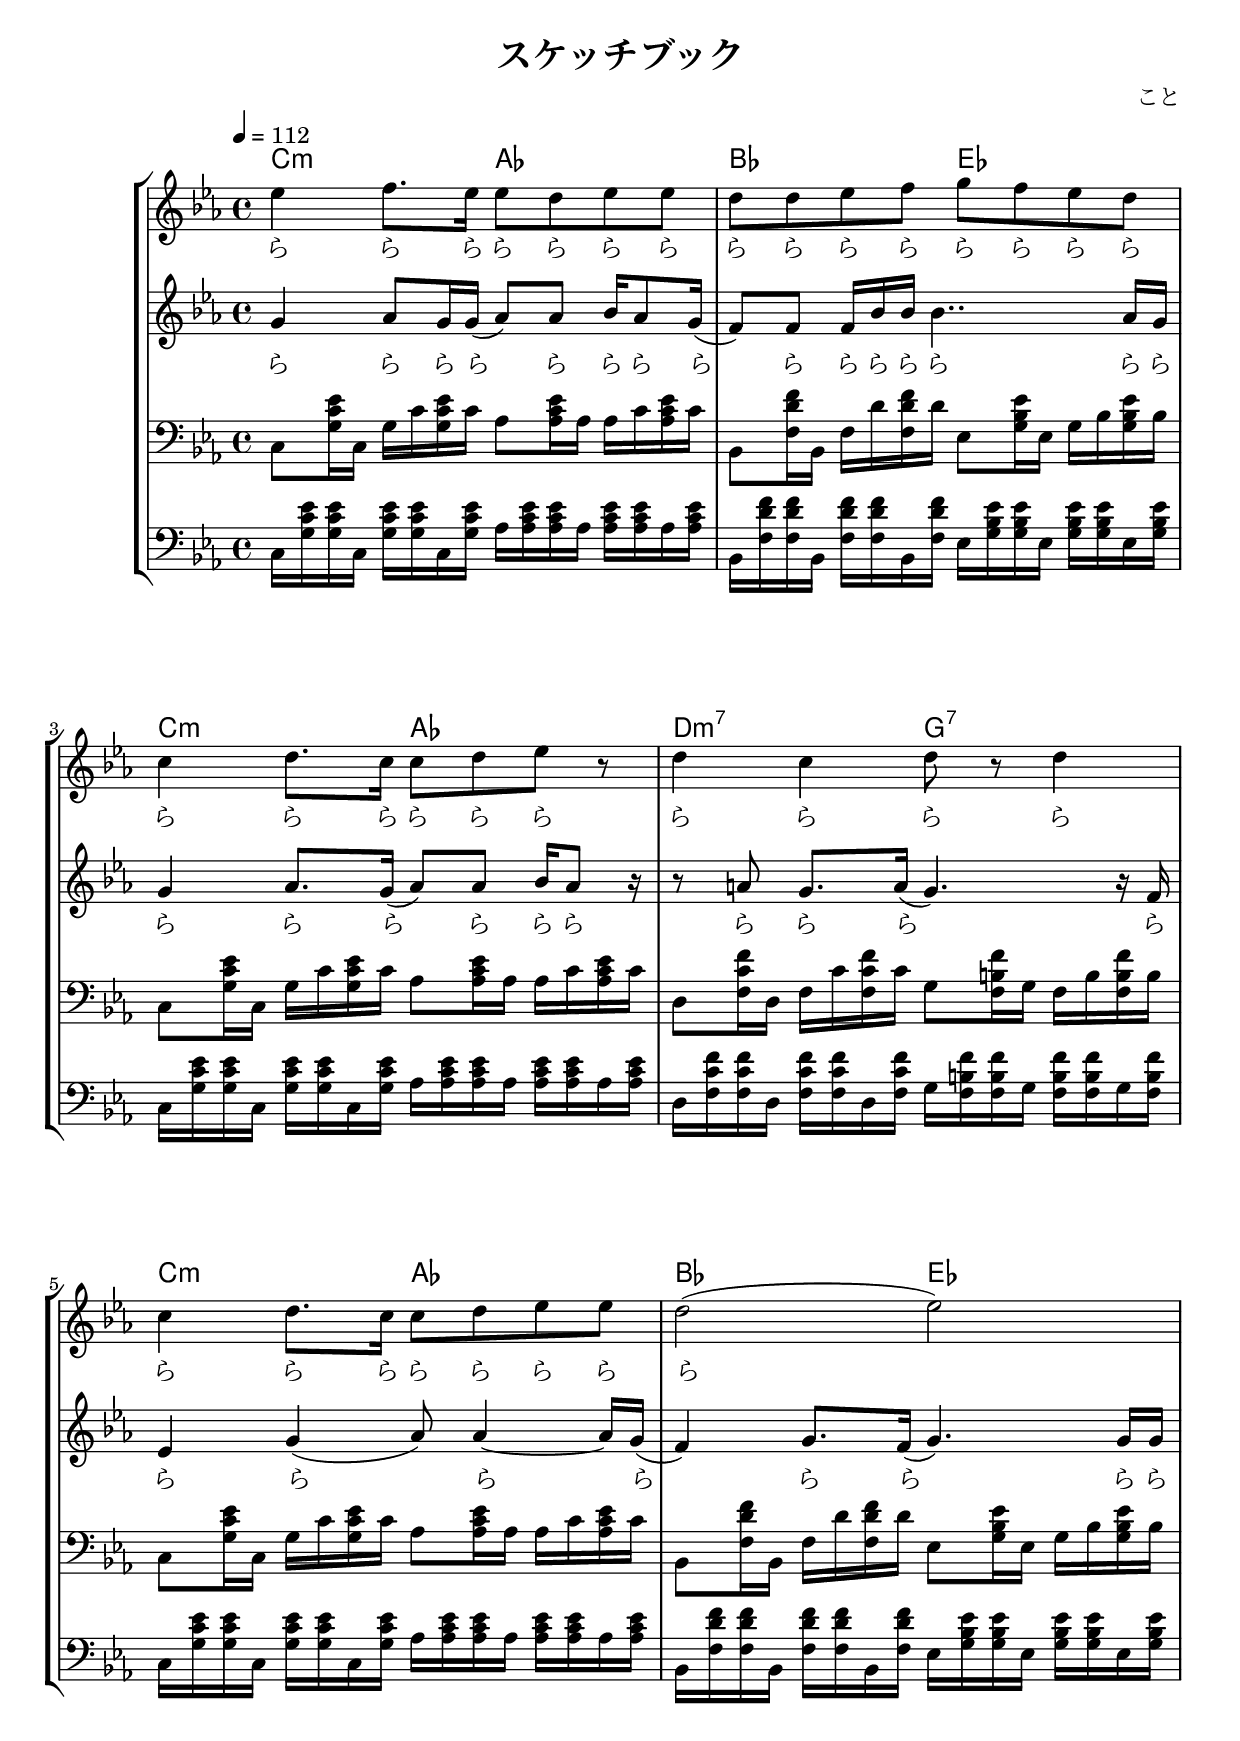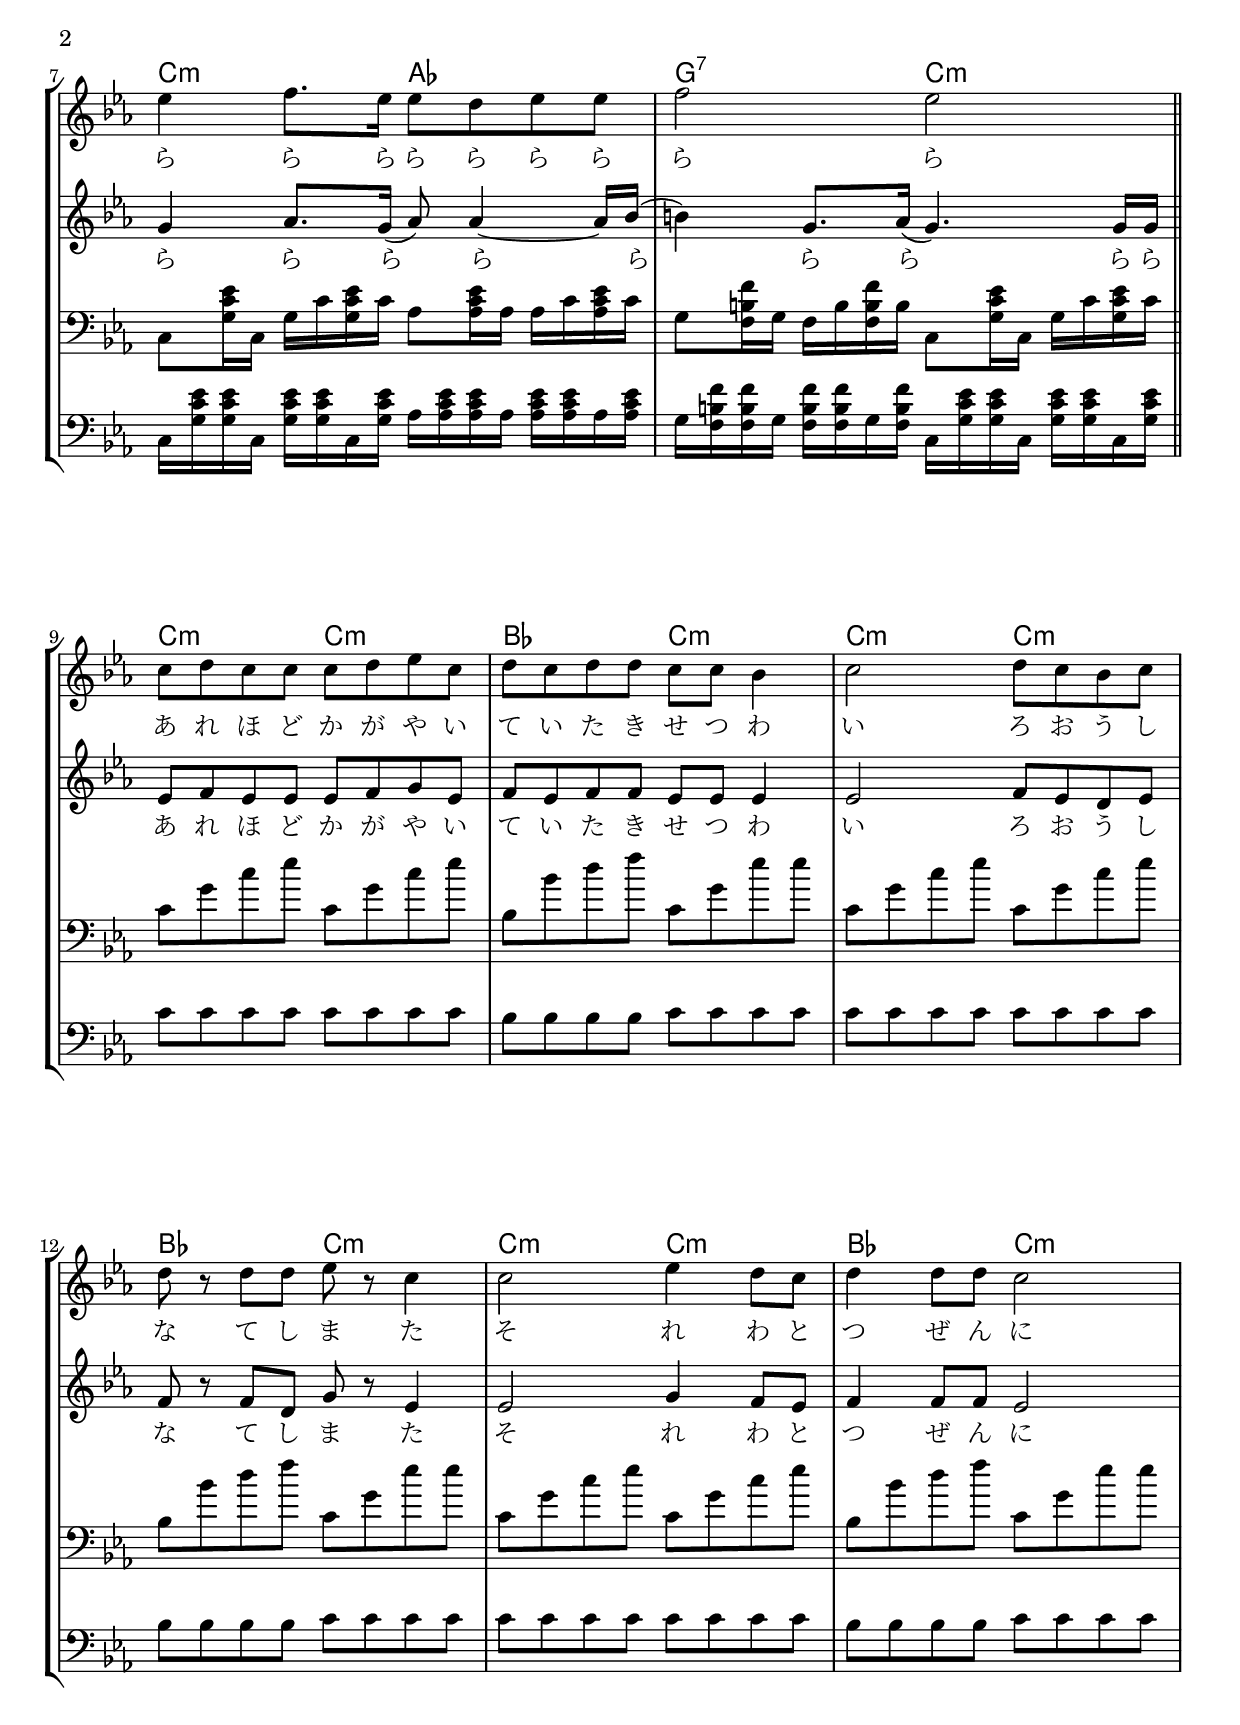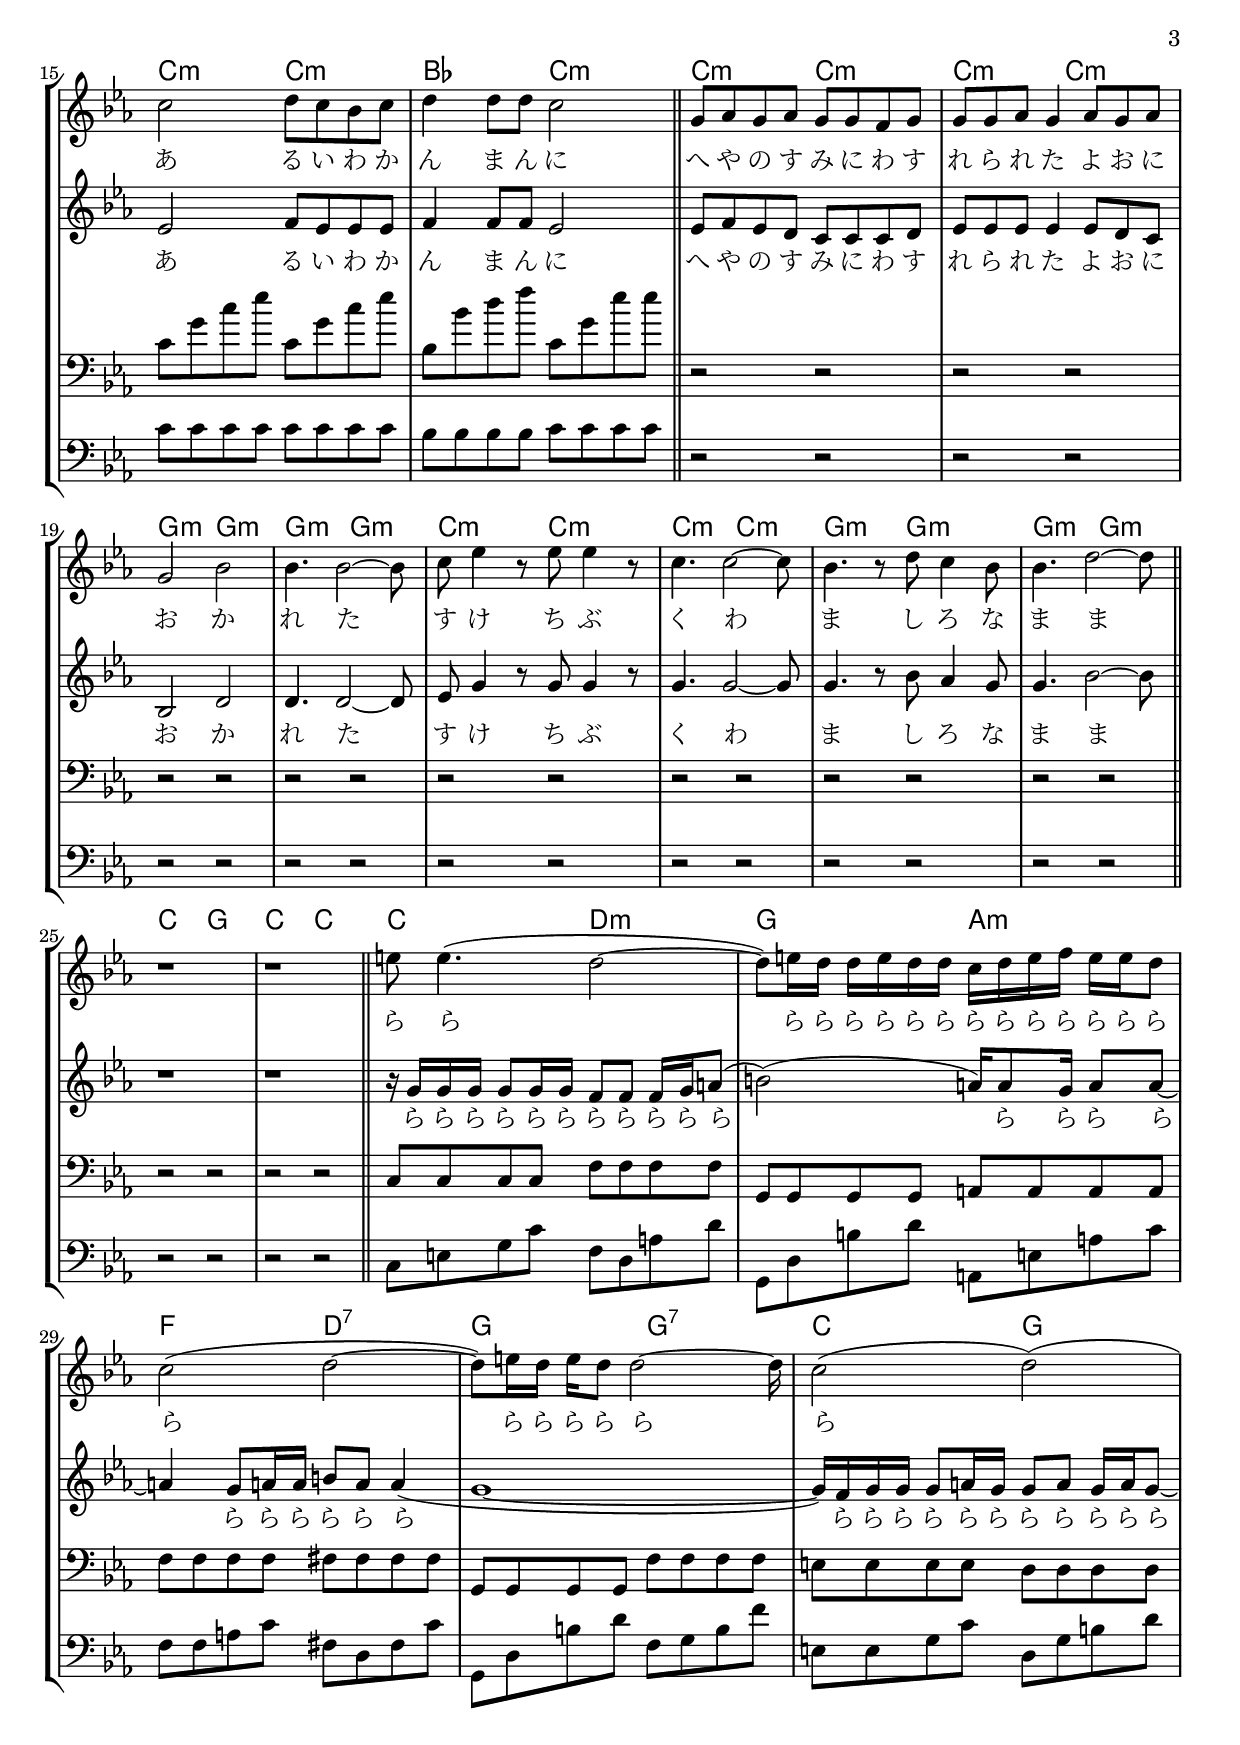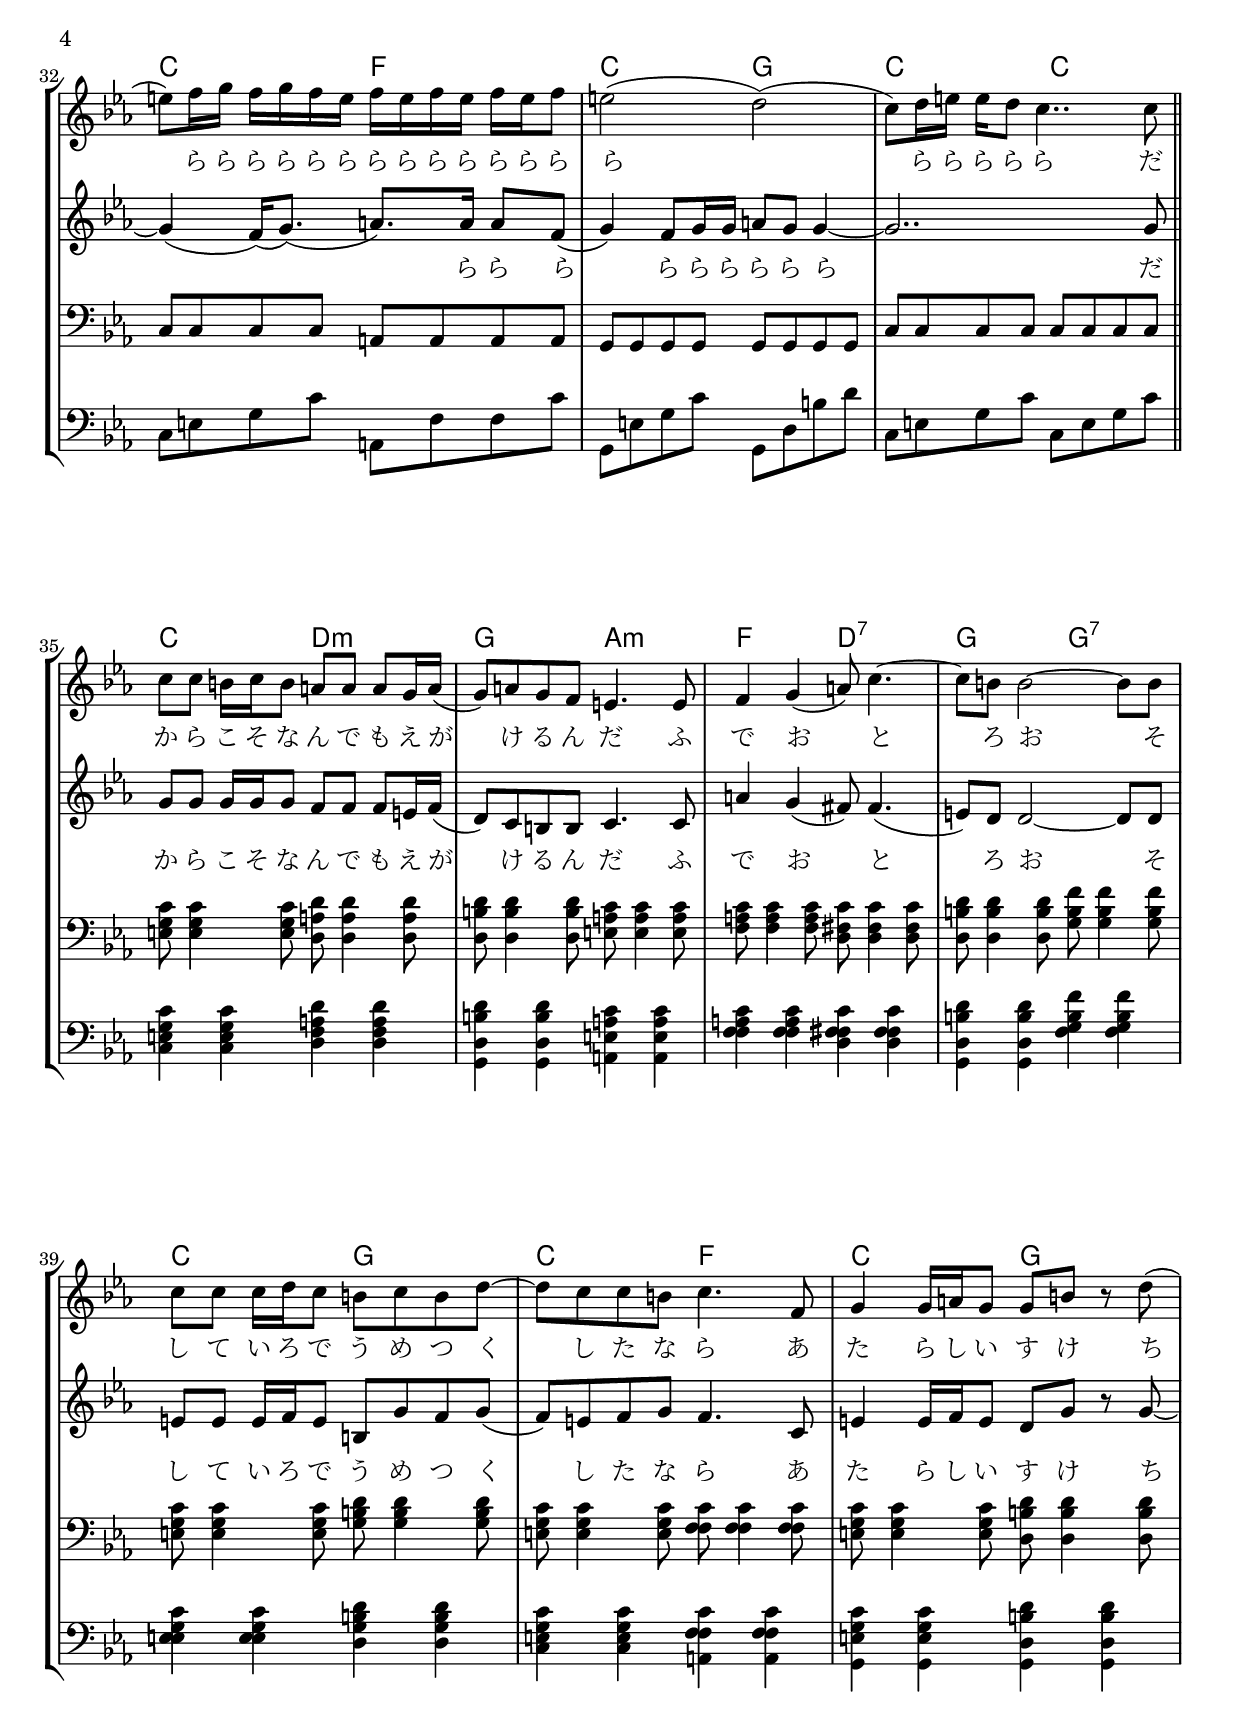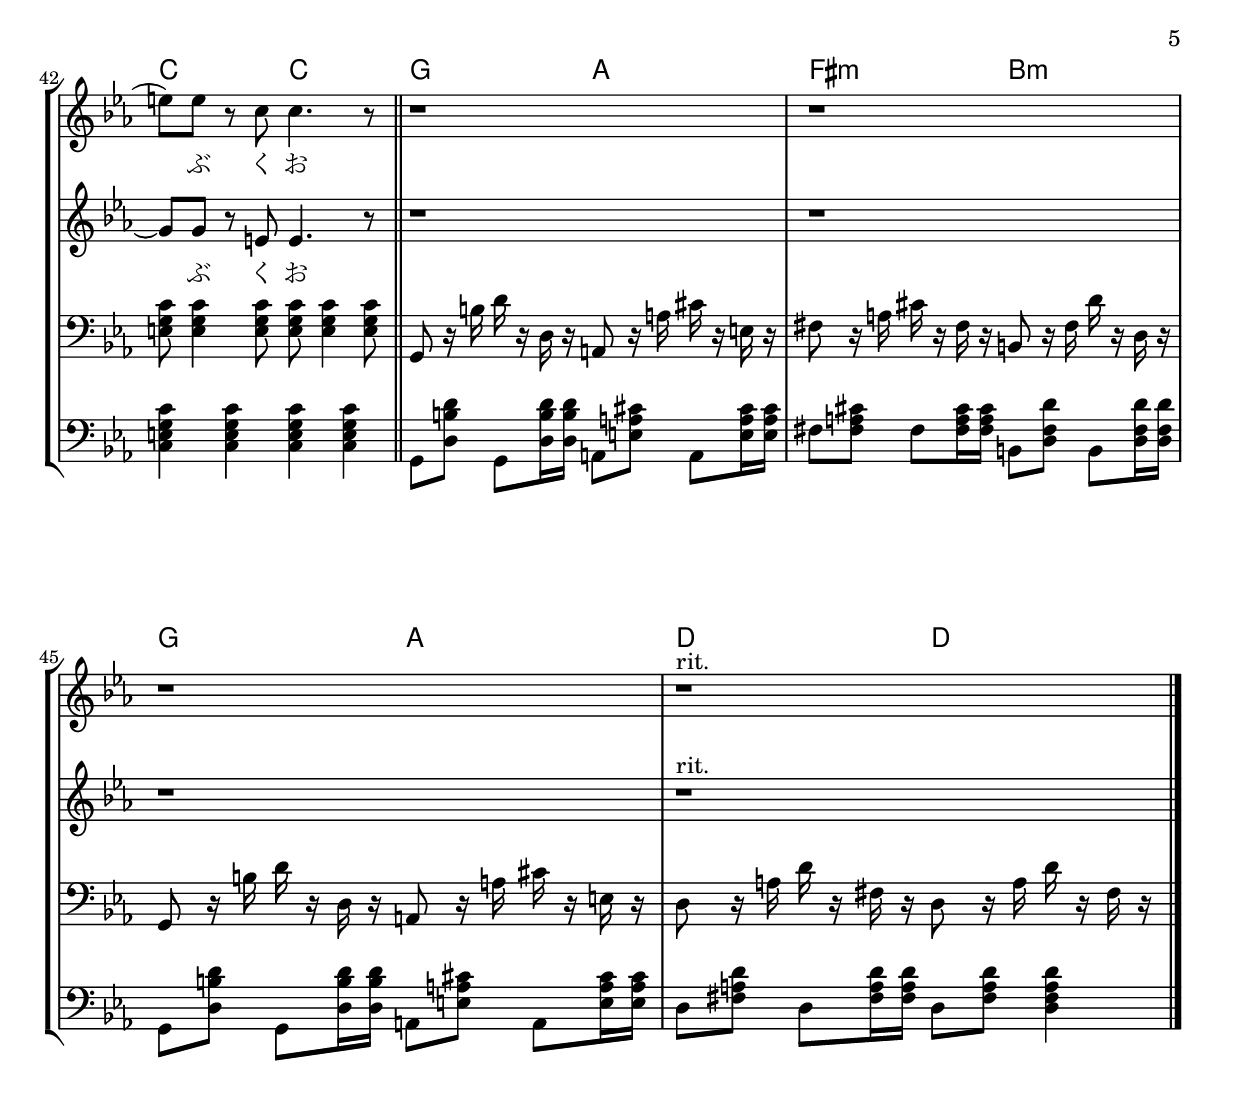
\version "2.12.1"

\header {
	title = \markup {スケッチブック}
	composer = \markup \center-column {こと}
}

harmony = \chordmode {
	c2:m as bes es c:m as d:min7 g:7 c:m as bes es c:m as g:7 c:m 

	c:m c:m bes c:m c:m c:m bes c:m c:m c:m bes c:m c:m c:m bes c:m 

	c:m c:m c:m c:m g:m g:m g:m g:m c:m c:m c:m c:m g:m g:m g:m g:m 

	c g c c 

	c d:m g a:m f d:7 g g:7 c g c f c g c c 

	c d:m g a:m f d:7 g g:7 c g c f c g c c 

	g a fis:m b:m g a d d 
}

melody = {
	\set Staff.midiInstrument = #"Electric Guitar (jazz)"
		\key es \major
	\tempo 4 = 112
es''4  f''8.  es''16  es''8  d''8  es''8  es''8 
	d''8  d''8  es''8  f''8  g''8  f''8  es''8  d''8 
	c''4  d''8.  c''16  c''8  d''8  es''8  r8 
	d''4  c''4  d''8  r8  d''4 
	c''4  d''8.  c''16  c''8  d''8  es''8  es''8 
	d''2  (es''2) 
	es''4  f''8.  es''16  es''8  d''8  es''8  es''8 
	f''2  es''2
	\set Staff.midiInstrument = #"fss0.34"
	c''8  d''8  c''8  c''8  c''8  d''8  es''8  c''8 
	d''8  c''8  d''8  d''8  c''8  c''8  bes'4 
	c''2  d''8  c''8  bes'8  c''8 
	d''8  r8  d''8  d''8  es''8  r8  c''4 
	c''2  es''4  d''8  c''8 
	d''4  d''8  d''8  c''2 
	c''2  d''8  c''8  bes'8  c''8 
	d''4  d''8  d''8  c''2
	\set Staff.midiInstrument = #"fss0.34"
	g'8  as'8  g'8  as'8  g'8  g'8  f'8  g'8 
	g'8  g'8  as'8  g'4  as'8  g'8  as'8 
	g'2  bes'2 
	bes'4.  bes'2~bes'8 
	c''8  es''4  r8  es''8  es''4  r8 
	c''4.  c''2~c''8 
	bes'4.  r8  d''8  c''4  bes'8 
	bes'4.  d''2~d''8
	r1 | r1   
	\set Staff.midiInstrument = #"Electric Guitar (jazz)"
	e''8  e''4.  (d''2~ 
	d''8)  e''16  d''16  d''16  e''16  d''16  d''16  c''16  d''16  e''16  f''16  e''16  e''16  d''8 
	c''2  (d''2~ 
	d''8)  e''16  d''16  e''16  d''8  d''2~d''16 
	c''2  (d''2) 
	(e''8)  f''16  g''16  f''16  g''16  f''16  e''16  f''16  e''16  f''16  e''16  f''16  e''16  f''8 
	e''2  (d''2) 
	(c''8)  d''16  e''16  e''16  d''8  c''4..  	\set Staff.midiInstrument = #"fss0.34"
	c''8 
	c''8  c''8  b'16  c''16  b'8  a'8  a'8  a'8  g'16  a'16 
	(g'8)  a'8  g'8  f'8  e'4.  e'8 
	f'4  g'4  (a'8)  c''4.~ 
	c''8  b'8  b'2~b'8  b'8 
	c''8  c''8  c''16  d''16  c''8  b'8  c''8  b'8  d''8~ 
	d''8  c''8  c''8  b'8  c''4.  f'8 
	g'4  g'16  a'16  g'8  g'8  b'8  r8  d''8 
	(e''8)  e''8  r8  c''8  c''4.  	r8 	r1 | r1 | r1 | r1^"rit." \bar "|."
}

words = \lyricmode {
	ら  ら  ら  ら  ら  ら  ら  ら  ら  ら  ら  ら  ら  ら  ら  ら  ら  ら  ら  ら  ら  ら  ら  ら  ら  ら  ら  ら  ら  ら  ら  ら  ら  ら  ら  ら  ら  ら  ら  ら  ら  ら  
	あ  れ  ほ  ど  か  が  や  い  て  い  た  き  せ  つ  わ  い  ろ  お  う  し  な  て  し  ま  た  そ  れ  わ  と  つ  ぜ  ん  に  あ  る  い  わ  か  ん  ま  ん  に  
	へ  や  の  す  み  に  わ  す  れ  ら  れ  た  よ  お  に  お  か  れ  た  す  け  ち  ぶ  く  わ  ま  し  ろ  な  ま  ま  
	
	ら  ら  ら  ら  ら  ら  ら  ら  ら  ら  ら  ら  ら  ら  ら  ら  ら  ら  ら  ら  ら  ら  ら  ら  ら  ら  ら  ら  ら  ら  ら  ら  ら  ら  ら  ら  ら  ら  ら  ら  ら  
	だ  か  ら  こ  そ  な  ん  で  も  え  が  け  る  ん  だ  ふ  で  お  と  ろ  お  そ  し  て  い  ろ  で  う  め  つ  く  し  た  な  ら  あ  た  ら  し  い  す  け  ち  ぶ  く  お  
	
}

secondmelody = {
	\set Staff.midiInstrument = #"Pad 3 (polysynth)"
		\key es \major
	\tempo 4 = 112
g'4  as'8  g'16  g'16  (as'8)  as'8  bes'16  as'8  g'16 
	(f'8)  f'8  f'16  bes'16  bes'16  bes'4..  as'16  g'16 
	g'4  as'8.  g'16  (as'8)  as'8  bes'16  as'8  r16 
	r8  a'8  g'8.  a'16  (g'4.)  r16  f'16 
	es'4  g'4  (as'8)  as'4~as'16  g'16 
	(f'4)  g'8.  f'16  (g'4.)  g'16  g'16 
	g'4  as'8.  g'16  (as'8)  as'4~as'16  bes'16 
	(b'4)  g'8.  as'16  (g'4.)  g'16  g'16
	\set Staff.midiInstrument = #"mmi0.38"
	es'8  f'8  es'8  es'8  es'8  f'8  g'8  es'8 
	f'8  es'8  f'8  f'8  es'8  es'8  es'4 
	es'2  f'8  es'8  d'8  es'8 
	f'8  r8  f'8  d'8  g'8  r8  es'4 
	es'2  g'4  f'8  es'8 
	f'4  f'8  f'8  es'2 
	es'2  f'8  es'8  es'8  es'8 
	f'4  f'8  f'8  es'2
	\set Staff.midiInstrument = #"mmi0.38"
	es'8  f'8  es'8  d'8  c'8  c'8  c'8  d'8 
	es'8  es'8  es'8  es'4  es'8  d'8  c'8 
	bes2  d'2 
	d'4.  d'2~d'8 
	es'8  g'4  r8  g'8  g'4  r8 
	g'4.  g'2~g'8 
	g'4.  r8  bes'8  as'4  g'8 
	g'4.  bes'2~bes'8
	r1 | r1   
	\set Staff.midiInstrument = #"Pad 3 (polysynth)"
	r16 g'16  g'16  g'16  g'8  g'16  g'16  f'8  f'8  f'16  g'16  a'8 
	(b'2)  (a'16)  a'8  g'16  a'8  a'8~ 
	a'4  g'8  a'16  a'16  b'8  a'8  a'4 
	(g'1~ 
	g'16)  f'16  g'16  g'16  g'8  a'16  g'16  g'8  a'8  g'16  a'16  g'8~ 
	g'4  (f'16)  (g'8.)  (a'8.)  a'16  a'8  f'8 
	(g'4)  f'8  g'16  g'16  a'8  g'8  g'4~ 
	g'2..  	\set Staff.midiInstrument = #"mmi0.38"
	g'8 
	g'8  g'8  g'16  g'16  g'8  f'8  f'8  f'8  e'16  f'16 
	(d'8)  c'8  b8  b8  c'4.  c'8 
	a'4  g'4  (fis'8)  fis'4. 
	(e'8)  d'8  d'2~d'8  d'8 
	e'8  e'8  e'16  f'16  e'8  b8  g'8  f'8  g'8 
	(f'8)  e'8  f'8  g'8  f'4.  c'8 
	e'4  e'16  f'16  e'8  d'8  g'8  r8  g'8~ 
	g'8  g'8  r8  e'8  e'4.  	r8 	r1 | r1 | r1 | r1^"rit." \bar "|."
}

secondwords = \lyricmode {
	ら  ら  ら  ら  ら  ら  ら  ら  ら  ら  ら  ら  ら  ら  ら  ら  ら  ら  ら  ら  ら  ら  ら  ら  ら  ら  ら  ら  ら  ら  ら  ら  ら  ら  ら  ら  ら  ら  ら  ら  ら  ら  
	あ  れ  ほ  ど  か  が  や  い  て  い  た  き  せ  つ  わ  い  ろ  お  う  し  な  て  し  ま  た  そ  れ  わ  と  つ  ぜ  ん  に  あ  る  い  わ  か  ん  ま  ん  に  
	へ  や  の  す  み  に  わ  す  れ  ら  れ  た  よ  お  に  お  か  れ  た  す  け  ち  ぶ  く  わ  ま  し  ろ  な  ま  ま  
	
	ら  ら  ら  ら  ら  ら  ら  ら  ら  ら  ら  ら  ら  ら  ら  ら  ら  ら  ら  ら  ら  ら  ら  ら  ら  ら  ら  ら  ら  ら  ら  ら  ら  ら  ら  ら  ら  ら  ら  ら  ら  
	だ  か  ら  こ  そ  な  ん  で  も  え  が  け  る  ん  だ  ふ  で  お  と  ろ  お  そ  し  て  い  ろ  で  う  め  つ  く  し  た  な  ら  あ  た  ら  し  い  す  け  ち  ぶ  く  お  
	
}

tempochange = {
	\tempo 4 = 112
	r1 | r1 | r1 | r1 | r1 | r1 | r1 | r1 \bar "||"
	\tempo 4 = 112
	r1 | r1 | r1 | r1 | r1 | r1 | r1 | r1 \bar "||"
	\tempo 4 = 112
	r1 | r1 | r1 | r1 | r1 | r1 | r1 | r1 \bar "||"
	\tempo 4 = 112
	r1 | r1 \bar "||"
	\tempo 4 = 112
	r1 | r1 | r1 | r1 | r1 | r1 | r1 | r1 \bar "||"
	\tempo 4 = 112
	r1 | r1 | r1 | r1 | r1 | r1 | r1 | r1 \bar "||"
	\tempo 4 = 112
	r1 | r1 | r1 | \tempo 4 = 84 r2 \tempo 4 = 74 r2 \bar "|."
}

mainacc = {
	\clef bass
	\set Staff.midiInstrument = #"Acoustic Guitar (nylon)"
	\key es \major
	\tempo 4 = 112
	c8 <g c' es'>16 c16   g16 c'16 <g c' es'>16 c'16
	as8 <as c' es'>16 as16   as16 c'16 <as c' es'>16 c'16
	bes,8 <f d' f'>16 bes,16   f16 d'16 <f d' f'>16 d'16
	es8 <g bes es'>16 es16   g16 bes16 <g bes es'>16 bes16
	c8 <g c' es'>16 c16   g16 c'16 <g c' es'>16 c'16
	as8 <as c' es'>16 as16   as16 c'16 <as c' es'>16 c'16
	d8 <f c' f'>16 d16   f16 c'16 <f c' f'>16 c'16
	g8 <f b f'>16 g16   f16 b16 <f b f'>16 b16
	c8 <g c' es'>16 c16   g16 c'16 <g c' es'>16 c'16
	as8 <as c' es'>16 as16   as16 c'16 <as c' es'>16 c'16
	bes,8 <f d' f'>16 bes,16   f16 d'16 <f d' f'>16 d'16
	es8 <g bes es'>16 es16   g16 bes16 <g bes es'>16 bes16
	c8 <g c' es'>16 c16   g16 c'16 <g c' es'>16 c'16
	as8 <as c' es'>16 as16   as16 c'16 <as c' es'>16 c'16
	g8 <f b f'>16 g16   f16 b16 <f b f'>16 b16
	c8 <g c' es'>16 c16   g16 c'16 <g c' es'>16 c'16
	\bar "||"

	\set Staff.midiInstrument = #"Acoustic grand"
	c'8 g'8 c''8 es''8
	c'8 g'8 c''8 es''8
	bes8 bes'8 d''8 f''8
	c'8 g'8 es''8 es''8
	c'8 g'8 c''8 es''8
	c'8 g'8 c''8 es''8
	bes8 bes'8 d''8 f''8
	c'8 g'8 es''8 es''8
	c'8 g'8 c''8 es''8
	c'8 g'8 c''8 es''8
	bes8 bes'8 d''8 f''8
	c'8 g'8 es''8 es''8
	c'8 g'8 c''8 es''8
	c'8 g'8 c''8 es''8
	bes8 bes'8 d''8 f''8
	c'8 g'8 es''8 es''8
	\bar "||"

	\set Staff.midiInstrument = #"Acoustic grand"
	r2
	r2
	r2
	r2
	r2
	r2
	r2
	r2
	r2
	r2
	r2
	r2
	r2
	r2
	r2
	r2
	\bar "||"

	\set Staff.midiInstrument = #"Acoustic grand"
	r2
	r2
	r2
	r2
	\bar "||"

	\set Staff.midiInstrument = #"Acoustic Guitar (nylon)"
	c8 c8 c8 c8
	f8 f8 f8 f8
	g,8 g,8 g,8 g,8
	a,8 a,8 a,8 a,8
	f8 f8 f8 f8
	fis8 fis8 fis8 fis8
	g,8 g,8 g,8 g,8
	f8 f8 f8 f8
	e8 e8 e8 e8
	d8 d8 d8 d8
	c8 c8 c8 c8
	a,8 a,8 a,8 a,8
	g,8 g,8 g,8 g,8
	g,8 g,8 g,8 g,8
	c8 c8 c8 c8
	c8 c8 c8 c8
	\bar "||"

	\set Staff.midiInstrument = #"Electric Piano 1"
	<e g c'>8 <e g c'>4 <e g c'>8
	<d a d'>8 <d a d'>4 <d a d'>8
	<d b d'>8 <d b d'>4 <d b d'>8
	<e a c'>8 <e a c'>4 <e a c'>8
	<f a c'>8 <f a c'>4 <f a c'>8
	<d fis c'>8 <d fis c'>4 <d fis c'>8
	<d b d'>8 <d b d'>4 <d b d'>8
	<g b f'>8 <g b f'>4 <g b f'>8
	<e g c'>8 <e g c'>4 <e g c'>8
	<g b d'>8 <g b d'>4 <g b d'>8
	<e g c'>8 <e g c'>4 <e g c'>8
	<f f c'>8 <f f c'>4 <f f c'>8
	<e g c'>8 <e g c'>4 <e g c'>8
	<d b d'>8 <d b d'>4 <d b d'>8
	<e g c'>8 <e g c'>4 <e g c'>8
	<e g c'>8 <e g c'>4 <e g c'>8
	\bar "||"

	\set Staff.midiInstrument = #"Synthstrings 1"
	g,8r16b16d'16r16d16r16
	a,8r16a16cis'16r16e16r16
	fis8r16a16cis'16r16fis16r16
	b,8r16fis16d'16r16d16r16
	g,8r16b16d'16r16d16r16
	a,8r16a16cis'16r16e16r16
	d8r16a16d'16r16fis16r16
	d8r16a16d'16r16fis16r16
	\bar "|."
}

subacc = {
	\clef bass
	\set Staff.midiInstrument = #"Acoustic Guitar (steel)"
	\key es \major
	\tempo 4 = 112
	c16 <g c' es'>16 <g c' es'>16 c16   <g c' es'>16 <g c' es'>16 c16 <g c' es'>16
	as16 <as c' es'>16 <as c' es'>16 as16   <as c' es'>16 <as c' es'>16 as16 <as c' es'>16
	bes,16 <f d' f'>16 <f d' f'>16 bes,16   <f d' f'>16 <f d' f'>16 bes,16 <f d' f'>16
	es16 <g bes es'>16 <g bes es'>16 es16   <g bes es'>16 <g bes es'>16 es16 <g bes es'>16
	c16 <g c' es'>16 <g c' es'>16 c16   <g c' es'>16 <g c' es'>16 c16 <g c' es'>16
	as16 <as c' es'>16 <as c' es'>16 as16   <as c' es'>16 <as c' es'>16 as16 <as c' es'>16
	d16 <f c' f'>16 <f c' f'>16 d16   <f c' f'>16 <f c' f'>16 d16 <f c' f'>16
	g16 <f b f'>16 <f b f'>16 g16   <f b f'>16 <f b f'>16 g16 <f b f'>16
	c16 <g c' es'>16 <g c' es'>16 c16   <g c' es'>16 <g c' es'>16 c16 <g c' es'>16
	as16 <as c' es'>16 <as c' es'>16 as16   <as c' es'>16 <as c' es'>16 as16 <as c' es'>16
	bes,16 <f d' f'>16 <f d' f'>16 bes,16   <f d' f'>16 <f d' f'>16 bes,16 <f d' f'>16
	es16 <g bes es'>16 <g bes es'>16 es16   <g bes es'>16 <g bes es'>16 es16 <g bes es'>16
	c16 <g c' es'>16 <g c' es'>16 c16   <g c' es'>16 <g c' es'>16 c16 <g c' es'>16
	as16 <as c' es'>16 <as c' es'>16 as16   <as c' es'>16 <as c' es'>16 as16 <as c' es'>16
	g16 <f b f'>16 <f b f'>16 g16   <f b f'>16 <f b f'>16 g16 <f b f'>16
	c16 <g c' es'>16 <g c' es'>16 c16   <g c' es'>16 <g c' es'>16 c16 <g c' es'>16
	\bar "||"

	\set Staff.midiInstrument = #"Acoustic Bass"
	c'8 c'8 c'8 c'8
	c'8 c'8 c'8 c'8
	bes8 bes8 bes8 bes8
	c'8 c'8 c'8 c'8
	c'8 c'8 c'8 c'8
	c'8 c'8 c'8 c'8
	bes8 bes8 bes8 bes8
	c'8 c'8 c'8 c'8
	c'8 c'8 c'8 c'8
	c'8 c'8 c'8 c'8
	bes8 bes8 bes8 bes8
	c'8 c'8 c'8 c'8
	c'8 c'8 c'8 c'8
	c'8 c'8 c'8 c'8
	bes8 bes8 bes8 bes8
	c'8 c'8 c'8 c'8
	\bar "||"

	\set Staff.midiInstrument = #"Acoustic grand"
	r2
	r2
	r2
	r2
	r2
	r2
	r2
	r2
	r2
	r2
	r2
	r2
	r2
	r2
	r2
	r2
	\bar "||"

	\set Staff.midiInstrument = #"Acoustic grand"
	r2
	r2
	r2
	r2
	\bar "||"

	\set Staff.midiInstrument = #"Acoustic Guitar (steel)"
	c8 e8 g8 c'8
	f8 d8 a8 d'8
	g,8 d8 b8 d'8
	a,8 e8 a8 c'8
	f8 f8 a8 c'8
	fis8 d8 fis8 c'8
	g,8 d8 b8 d'8
	f8 g8 b8 f'8
	e8 e8 g8 c'8
	d8 g8 b8 d'8
	c8 e8 g8 c'8
	a,8 f8 f8 c'8
	g,8 e8 g8 c'8
	g,8 d8 b8 d'8
	c8 e8 g8 c'8
	c8 e8 g8 c'8
	\bar "||"

	\set Staff.midiInstrument = #"Electric Bass (pick)"
	<c e g c'>4 <c e g c'>4
	<f d a d'>4 <f d a d'>4
	<g, d b d'>4 <g, d b d'>4
	<a, e a c'>4 <a, e a c'>4
	<f f a c'>4 <f f a c'>4
	<fis d fis c'>4 <fis d fis c'>4
	<g, d b d'>4 <g, d b d'>4
	<f g b f'>4 <f g b f'>4
	<e e g c'>4 <e e g c'>4
	<d g b d'>4 <d g b d'>4
	<c e g c'>4 <c e g c'>4
	<a, f f c'>4 <a, f f c'>4
	<g, e g c'>4 <g, e g c'>4
	<g, d b d'>4 <g, d b d'>4
	<c e g c'>4 <c e g c'>4
	<c e g c'>4 <c e g c'>4
	\bar "||"

	\set Staff.midiInstrument = #"Synthstrings 2"
	g,8 <d b d'> g, <d b d'>16 <d b d'>
	a,8 <e a cis'> a, <e a cis'>16 <e a cis'>
	fis8 <fis a cis'> fis <fis a cis'>16 <fis a cis'>
	b,8 <d fis d'> b, <d fis d'>16 <d fis d'>
	g,8 <d b d'> g, <d b d'>16 <d b d'>
	a,8 <e a cis'> a, <e a cis'>16 <e a cis'>
	d8 <fis a d'> d <fis a d'>16 <fis a d'>
	d8 <fis a d'>8 <d fis a d'>4
	\bar "|."
}

percA = {
	\drummode {
	hh4 hh4 hh4 hh4  |hh4 hh4 hh4 hh4  |hh4 hh4 hh4 hh4  |hh4 hh4 hh4 hh4  |hh4 hh4 hh4 hh4  |hh4 hh4 hh4 hh4  |hh4 hh4 hh4 hh4  |hh4 hh4 hh4 hh4  \bar "||"
	r1 |r1 |r1 |r1 |r1 |r1 |r1 |r1 \bar "||"
	r1 |r1 |r1 |r1 |r1 |r1 |r1 |r1 \bar "||"
	r4 sn2 sn8. sn16  |r8 sn8 sn4 sn8 sn8 sn16 sn8 sn16  \bar "||"
	r4 sn2 sn8. sn16  |r4 sn2 sn8. sn16  |r4 sn2 sn8. sn16  |r4 sn2 sn8. sn16  |r4 sn2 sn8. sn16  |r4 sn2 sn8. sn16  |r4 sn2 sn8. sn16  |r8 sn8 sn4 sn8 sn8 sn16 sn8 sn16  \bar "||"
	hh8 hh8 hh8 hh8 hh8 hh8 hh8 hh8  |hh8 hh8 hh8 hh8 hh4 hh8 hh8  |hh8 hh8 hh8 hh8 hh8 hh8 hh8 hh8  |hh8 hh8 hh8 hh2 r8  |hh8 hh8 hh8 hh8 hh8 hh8 hh8 hh8  |hh8 hh8 hh8 hh8 hh4 hh8 hh8  |hh8 hh8 hh8 hh8 hh8 hh8 hh8 hh8  |r8 hh2. r8  \bar "||"
	r8 cymr16 cymr16 cymr8 cymr16 cymr16 cymr8 cymr16 cymr16 cymr8 cymr8  |cymr8 cymr16 cymr16 cymr8 cymr16 cymr16 cymr8 cymr16 cymr16 cymr8 cymr8  |cymr8 cymr16 cymr16 cymr8 cymr16 cymr16 cymr8 cymr16 cymr16 cymr8 cymr16 cymr16  |cymr8 cymr16 cymr16 cymr8 cymr16 cymr16 cymr8 cymr16 cymr16 cymr8 cymr8  \bar "|."
	}
}

percB = {
	\drummode {
	r8 ss4 ss4 ss4 ss8  |r8 ss4 ss8 ss8. ss8. ss8  |r8 ss4 ss4 ss4 ss8  |r8 ss4 ss8 ss8. ss8. ss8  |r8 ss4 ss4 ss4 ss8  |r8 ss4 ss8 ss8. ss8. ss8  |r8 ss4 ss4 ss4 ss8  |r8 ss4 ss8 ss8. ss8. ss8  \bar "||"
	r1 |r1 |r1 |r1 |r1 |r1 |r1 |r1 \bar "||"
	r1 |r1 |r1 |r1 |r1 |r1 |r1 |r1 \bar "||"
	r4. r16 tommh8 tommh4. r16  |r1  \bar "||"
	r4. r16 tommh8 tommh4. r16  |r1  |r4. r16 tommh8 tommh4. r16  |r1  |r4. r16 tommh8 tommh4. r16  |r1  |r4. r16 tommh8 tommh4. r16  |r1  \bar "||"
	r4 sn8. sn8 sn8. sn8. sn16  |r4 sn8. sn8 sn8. sn4  |r4 sn8. sn8 sn8. sn8. sn16  |r8 sn8 sn4 sn8 sn16 sn8 sn8 sn16  |r4 sn8. sn8 sn8. sn8. sn16  |r4 sn8. sn8 sn8. sn4  |r4 sn8. sn8 sn8. sn8. sn16  |r4 sn2 sn4  \bar "||"
	r4 sn2 sn4  |r4 sn8 sn4. sn4  |r4 sn2 sn4  |r4 sn2 sn8 sn16 sn16  \bar "|."
	}
}

percC = {
	\drummode {
	r8 hhp4 hhp4 hhp4 hhp8  |r8 hhp4 hhp4 hhp4 hhp8  |r8 hhp4 hhp4 hhp4 hhp8  |r8 hhp4 hhp4 hhp4 hhp8  |r8 hhp4 hhp4 hhp4 hhp8  |r8 hhp4 hhp4 hhp4 hhp8  |r8 hhp4 hhp4 hhp4 hhp8  |r8 hhp4 hhp4 hhp4 hhp8  \bar "||"
	r1 |r1 |r1 |r1 |r1 |r1 |r1 |r1 \bar "||"
	r1 |r1 |r1 |r1 |r1 |r1 |r1 |r1 \bar "||"
	r8 toml8 toml8 toml8 toml8 toml8 toml8 toml8  |toml8 toml8 toml8 toml8 toml8 toml8 toml8 toml8  \bar "||"
	r8 toml8 toml8 toml8 toml8 toml8 toml8 toml8  |toml8 toml8 toml8 toml8 toml8 toml8 toml8 toml8  |toml8 toml8 toml8 toml8 toml8 toml8 toml8 toml8  |toml8 toml8 toml8 toml8 toml8 toml8 toml8 toml8  |r8 toml8 toml8 toml8 toml8 toml8 toml8 toml8  |toml8 toml8 toml8 toml8 toml8 toml8 toml8 toml8  |toml8 toml8 toml8 toml8 toml8 toml8 toml8 toml8  |toml8 toml8 toml8 toml8 toml8 toml8 toml8 toml8  \bar "||"
	bd8 bd4 bd2 bd8  |bd8 bd2 bd4.  |bd8 bd4 bd2 bd8  |bd4 r16 bd8. bd2  |bd8 bd4 bd2 bd8  |bd8 bd2 bd4.  |bd8 bd4 bd2 bd8  |bd8 bd4. bd4. bd8  \bar "||"
	bd8. bd16 bd8. bd16 bd8. bd16 bd8. bd16  |bd8. bd16 bd8. bd16 bd8. bd16 bd4  |bd8. bd16 bd8. bd16 bd8. bd16 bd8. bd16  |bd8. bd16 bd8. bd16 bd8. bd16 bd8. bd16  \bar "|."
	}
}

percD = {
	\drummode {
	bd2 bd4. r16 bd16  |bd4 bd4 bd4 bd8. bd16  |bd2 bd4. r16 bd16  |bd4 bd4 bd4 bd8. bd16  |bd2 bd4. r16 bd16  |bd4 bd4 bd4 bd8. bd16  |bd2 bd4. r16 bd16  |bd4 bd4 bd4 bd8. bd16  \bar "||"
	r1 |r1 |r1 |r1 |r1 |r1 |r1 |r1 \bar "||"
	r1 |r1 |r1 |r1 |r1 |r1 |r1 |r1 \bar "||"
	r1  |r4. r16 tomfh2 r16  \bar "||"
	r1  |r4. r16 tomfh8 tomfh4. r16  |r1  |r4. r16 tomfh8 tomfh4. r16  |r1  |r4. r16 tomfh8 tomfh4. r16  |r1  |r4. r16 tomfh2 r16  \bar "||"
	r1  |r2 r8 hho4.  |r1  |r4. r16 hho2 r16  |r1  |r2 r8 hho4.  |r1  |r4. r16 hho2 r16  \bar "||"
	r1  |r2 r16 tommh4. r16  |r1  |r4. tommh2 r8  \bar "|."
	}
}

percE = {
	\drummode {
	r1 | r1 | r1 | r1 | r1 | r1 | r1 | r1 \bar "||"
	r1 |r1 |r1 |r1 |r1 |r1 |r1 |r1 \bar "||"
	r1 |r1 |r1 |r1 |r1 |r1 |r1 |r1 \bar "||"
	bd4. r16 bd8. bd4.  |bd4. bd8 bd4 r16 bd8.  \bar "||"
	bd4. r16 bd8. bd4.  |bd8. bd4. r16 bd4 bd8  |bd8. bd4 bd8. bd4.  |bd8. bd4. r16 bd4 bd8  |bd4. r16 bd8. bd4.  |bd8. bd4. r16 bd4 bd8  |bd8. bd4 bd8. bd4.  |bd4. bd8 bd4 r16 bd8.  \bar "||"
	r1 |r1 |r1 |r1 |r1 |r1 |r1 |cymc1  \bar "||"
	r1  |r2. r8 toml8  |r1  |r2 r16 toml4. r16  \bar "|."
	}
}

percF = {
	\drummode {
	r1 | r1 | r1 | r1 | r1 | r1 | r1 | r1 \bar "||"
	r1 | r1 | r1 | r1 | r1 | r1 | r1 | r1 \bar "||"
	r1 | r1 | r1 | r1 | r1 | r1 | r1 | r1 \bar "||"
	cymc1  |r1 \bar "||"
	cymc1  |r1 |r1 |r1 |cymc1  |r1 |r1 |r1 \bar "||"
	r1 |r1 |r1 |r1 |r1 |r1 |r1 |r4 r16 tommh16 tommh4. tommh4  \bar "||"
	cymc1  |r1 |r1 |r1 \bar "|."
	}
}

percG = {
	\drummode {
	r1 | r1 | r1 | r1 | r1 | r1 | r1 | r1 \bar "||"
	r1 | r1 | r1 | r1 | r1 | r1 | r1 | r1 \bar "||"
	r1 | r1 | r1 | r1 | r1 | r1 | r1 | r1 \bar "||"
	r1 | r1 \bar "||"
	r1 | r1 | r1 | r1 | r1 | r1 | r1 | r1 \bar "||"
	r1 |r1 |r1 |r1 |r1 |r1 |r1 |r4. r16 tomml4. tomml8.  \bar "||"
	r1 | r1 | r1 | r1 \bar "|."
	}
}

percH = {
	\drummode {
	r1 | r1 | r1 | r1 | r1 | r1 | r1 | r1 \bar "||"
	r1 | r1 | r1 | r1 | r1 | r1 | r1 | r1 \bar "||"
	r1 | r1 | r1 | r1 | r1 | r1 | r1 | r1 \bar "||"
	r1 | r1 \bar "||"
	r1 | r1 | r1 | r1 | r1 | r1 | r1 | r1 \bar "||"
	r1 |r1 |r1 |r1 |r1 |r1 |r1 |r2 r16 toml8 toml4 r16  \bar "||"
	r1 | r1 | r1 | r1 \bar "|."
	}
}

percI = {
	\drummode {
	r1 | r1 | r1 | r1 | r1 | r1 | r1 | r1 \bar "||"
	r1 | r1 | r1 | r1 | r1 | r1 | r1 | r1 \bar "||"
	r1 | r1 | r1 | r1 | r1 | r1 | r1 | r1 \bar "||"
	r1 | r1 \bar "||"
	r1 | r1 | r1 | r1 | r1 | r1 | r1 | r1 \bar "||"
	r1 |r1 |r1 |r1 |r1 |r1 |r1 |r2 r8 tomfh4 tomfh8  \bar "||"
	r1 | r1 | r1 | r1 \bar "|."
	}
}

\score {
	<<
		\new StaffGroup <<
			\new ChordNames {\harmony}
			\new Voice = "melody" {\melody}
			\new Lyrics \lyricsto "melody" \words
			\new Voice = "secondmelody" {\secondmelody}
			\new Lyrics \lyricsto "secondmelody" \secondwords
			\new Staff = "mainacc" {\mainacc}
			\new Staff = "subacc" {\subacc}
		>>
	>>
	\layout { }
}
